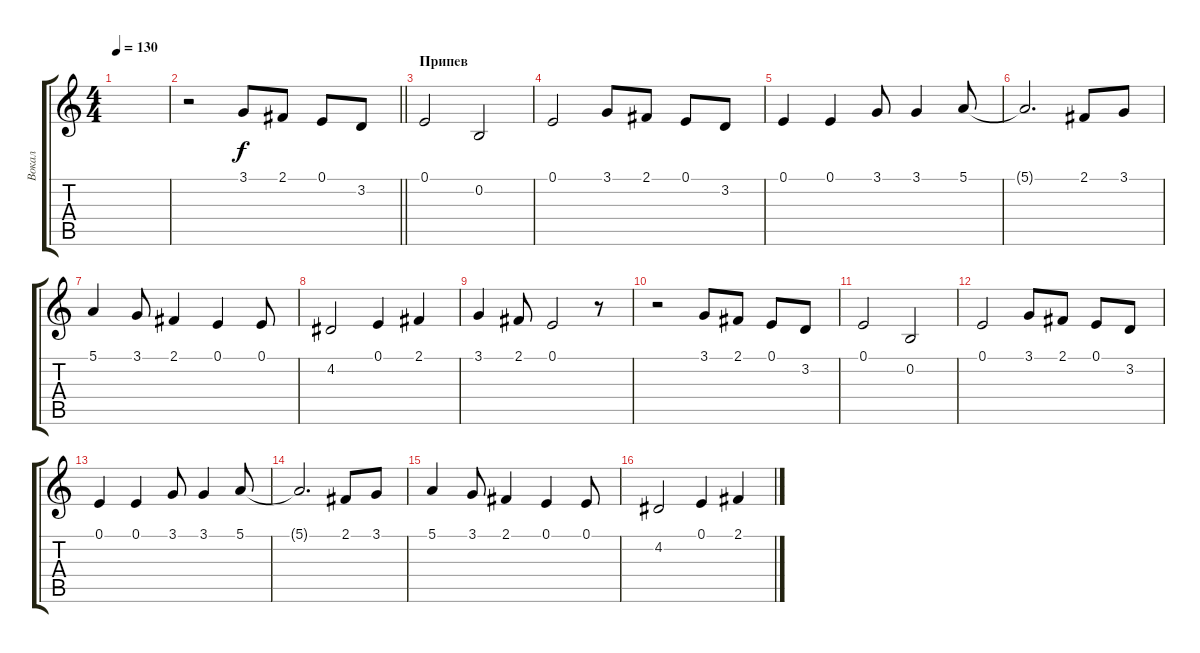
\track ("Вокал" "Вокал") {solo instrument clarinet}
\staff {score tabs}
\tuning (E4 B3 G3 D3 A2 E2) {hide}
\ts (4 4)
\tempo 130
\clef g2
\ks c
|
\barLineRight lightlight
r.2 3.1.8 2.1.8 0.1.8 3.2.8 |
\section ("" "Припев")
0.1.2 0.2.2 |
0.1.2 3.1.8 2.1.8 0.1.8 3.2.8 |
0.1.4 0.1.4 3.1.8 3.1.4 5.1.8 |
5.1{t}.2{d} 2.1.8 3.1.8 |
5.1.4 3.1.8 2.1.4 0.1.4 0.1.8 |
4.2.2 0.1.4 2.1.4 |
3.1.4 2.1.8 0.1.2 r.8 |
r.2 3.1.8 2.1.8 0.1.8 3.2.8 |
0.1.2 0.2.2 |
0.1.2 3.1.8 2.1.8 0.1.8 3.2.8 |
0.1.4 0.1.4 3.1.8 3.1.4 5.1.8 |
5.1{t}.2{d} 2.1.8 3.1.8 |
5.1.4 3.1.8 2.1.4 0.1.4 0.1.8 |
4.2.2 0.1.4 2.1.4
